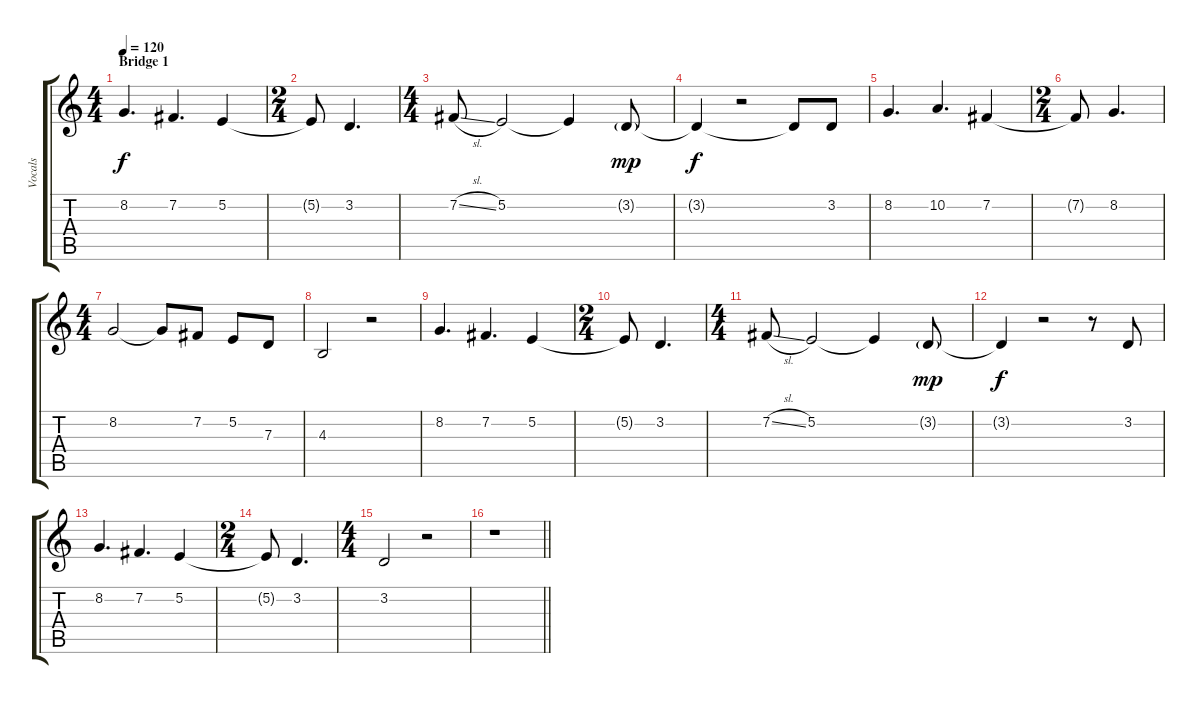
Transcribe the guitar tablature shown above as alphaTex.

\track ("Vocals" "Vocals") {instrument fx4atmosphere}
\staff {score tabs}
\tuning (E4 B3 G3 D3 A2 E2) {hide}
\ts (4 4)
\section ("" "Bridge 1")
\tempo 120
\clef g2
\ks c
8.2.4{d dy f} 7.2.4{d} 5.2.4 |
\ts (2 4)
5.2{t}.8 3.2.4{d} |
\ts (4 4)
7.2{sl}.8 5.2.2 5.2{t}.4 3.2{g}.8{dy mp} |
3.2{t}.4{dy f} r.2 3.2{t}.8 3.2.8 |
8.2.4{d} 10.2.4{d} 7.2.4 |
\ts (2 4)
7.2{t}.8 8.2.4{d} |
\ts (4 4)
8.2.2 8.2{t}.8 7.2.8 5.2.8 7.3.8 |
4.3.2 r.2 |
8.2.4{d} 7.2.4{d} 5.2.4 |
\ts (2 4)
5.2{t}.8 3.2.4{d} |
\ts (4 4)
7.2{sl}.8 5.2.2 5.2{t}.4 3.2{g}.8{dy mp} |
3.2{t}.4{dy f} r.2 r.8 3.2.8 |
8.2.4{d} 7.2.4{d} 5.2.4 |
\ts (2 4)
5.2{t}.8 3.2.4{d} |
\ts (4 4)
3.2.2 r.2 |
\barLineRight lightlight
r.1
